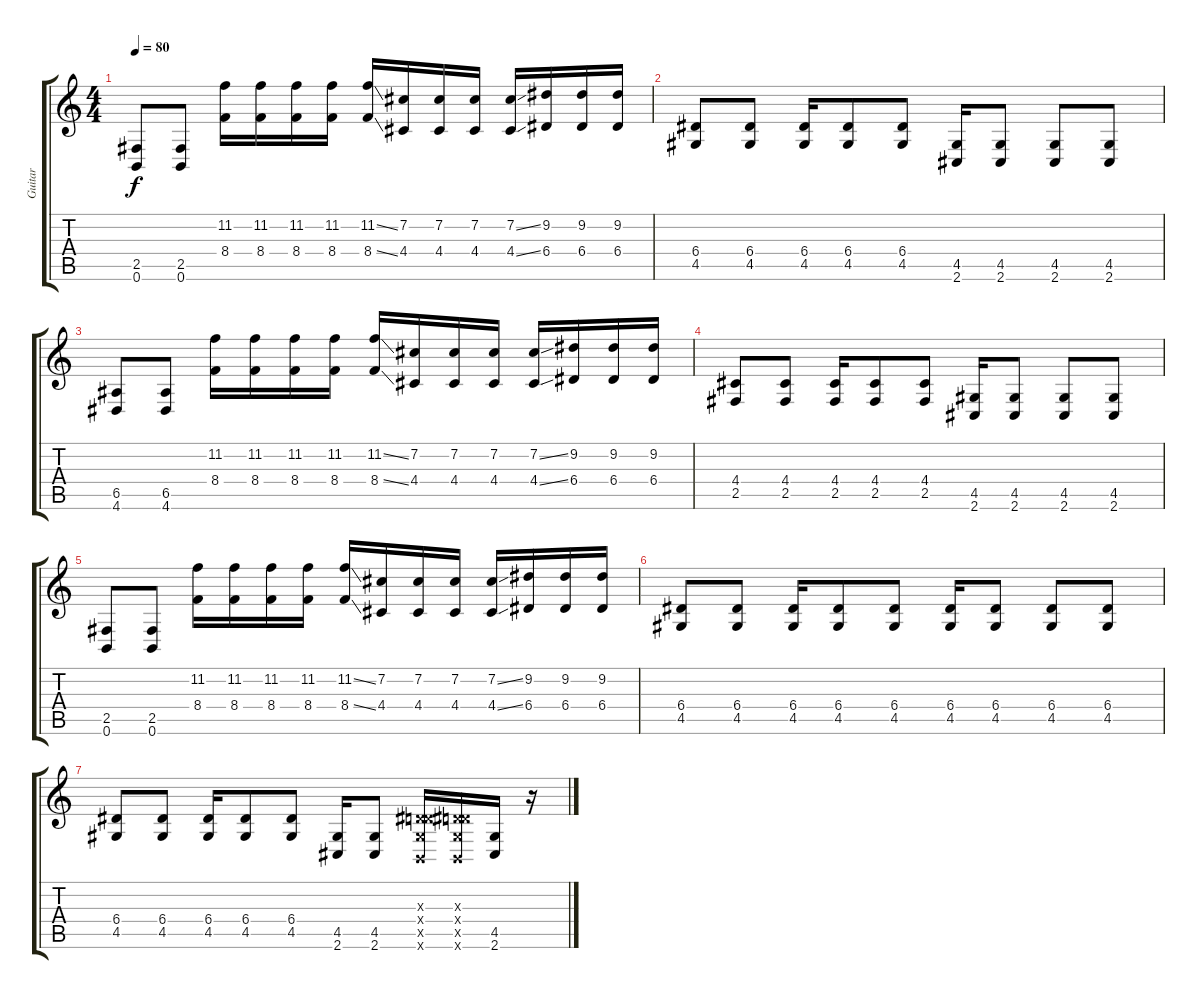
\track ("Guitar" "Guitar") {instrument overdrivenguitar}
\staff {score tabs}
\tuning (B3 Gb3 D3 A2 E2 B1) {hide}
\ts (4 4)
\tempo 80
\clef g2
\ks c
(2.5 0.6).8{dy f} (2.5 0.6).8 (11.2 8.4).16 (11.2 8.4).16 (11.2 8.4).16 (11.2 8.4).16 (11.2{ss} 8.4{ss}).16 (7.2 4.4).16 (7.2 4.4).16 (7.2 4.4).16 (7.2{ss} 4.4{ss}).16 (9.2 6.4).16 (9.2 6.4).16 (9.2 6.4).16 |
(6.4 4.5).8 (6.4 4.5).8 (6.4 4.5).16 (6.4 4.5).8 (6.4 4.5).8 (4.5 2.6).16 (4.5 2.6).8 (4.5 2.6).8 (4.5 2.6).8 |
(6.5 4.6).8 (6.5 4.6).8 (11.2 8.4).16 (11.2 8.4).16 (11.2 8.4).16 (11.2 8.4).16 (11.2{ss} 8.4{ss}).16 (7.2 4.4).16 (7.2 4.4).16 (7.2 4.4).16 (7.2{ss} 4.4{ss}).16 (9.2 6.4).16 (9.2 6.4).16 (9.2 6.4).16 |
(4.4 2.5).8 (4.4 2.5).8 (4.4 2.5).16 (4.4 2.5).8 (4.4 2.5).8 (4.5 2.6).16 (4.5 2.6).8 (4.5 2.6).8 (4.5 2.6).8 |
(2.5 0.6).8 (2.5 0.6).8 (11.2 8.4).16 (11.2 8.4).16 (11.2 8.4).16 (11.2 8.4).16 (11.2{ss} 8.4{ss}).16 (7.2 4.4).16 (7.2 4.4).16 (7.2 4.4).16 (7.2{ss} 4.4{ss}).16 (9.2 6.4).16 (9.2 6.4).16 (9.2 6.4).16 |
(6.4 4.5).8 (6.4 4.5).8 (6.4 4.5).16 (6.4 4.5).8 (6.4 4.5).8 (6.4 4.5).16 (6.4 4.5).8 (6.4 4.5).8 (6.4 4.5).8 |
(6.4 4.5).8 (6.4 4.5).8 (6.4 4.5).16 (6.4 4.5).8 (6.4 4.5).8 (4.5 2.6).16 (4.5 2.6).8 (0.3{x} 6.4{x} 4.5{x} 0.6{x}).16 (0.3{x} 6.4{x} 4.5{x} 0.6{x}).16 (4.5 2.6).16 r.16
